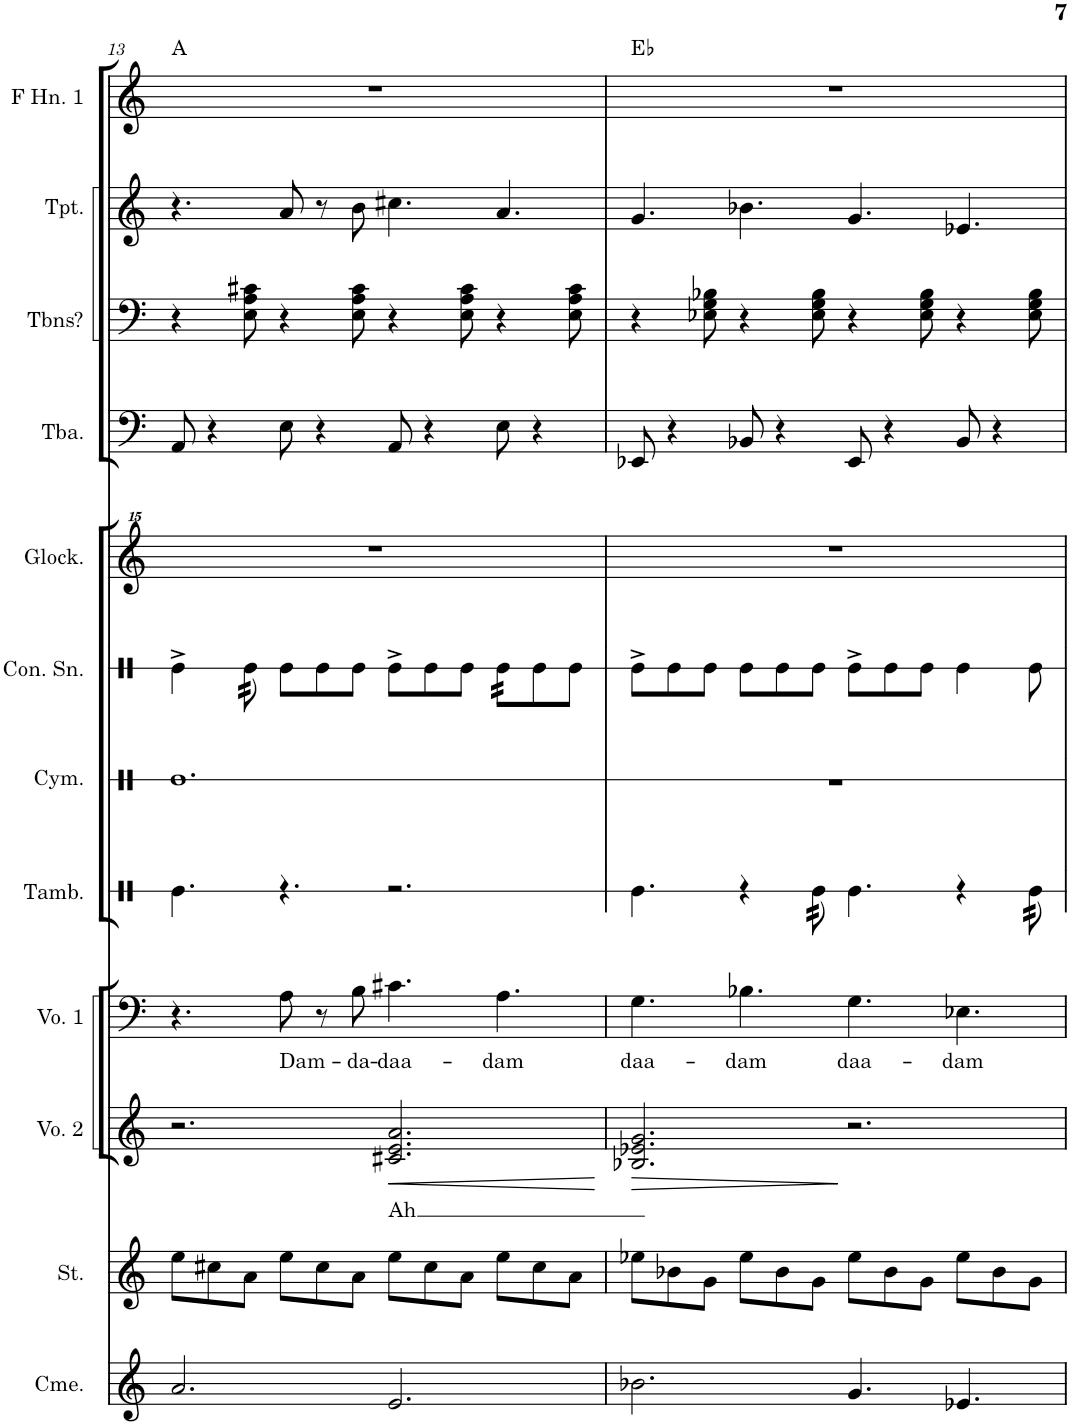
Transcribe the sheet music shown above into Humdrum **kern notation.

**kern	**kern	**kern	**text	**dynam	**kern	**text	**kern	**kern	**kern	**kern	**kern	**kern
*part10	*part9	*part8	*part8	*part8	*part7	*part7	*part6	*part5	*part4	*part3	*part2	*part1
*staff10	*staff9	*staff8	*staff8	*staff8	*staff7	*staff7	*staff6	*staff5	*staff4	*staff3	*staff2	*staff1
*I"Chimes	*I"Strings	*I"Voice 2	*	*	*I"Voice 1	*	*I"Concert Snare Drum	*I"Glockenspiel	*I"Tuba	*I"Trombones?	*I"Trumpet	*I"Horn in F 1
*I'Cme.	*I'St.	*I'Vo. 2	*	*	*I'Vo. 1	*	*I'Con. Sn.	*I'Glock.	*I'Tba.	*I'Tbns?	*I'Tpt.	*
!!LO:PB:g=z
*clefG2	*clefG2	*clefG2	*	*	*clefF4	*	*clefX	*clefG^^2	*clefF4	*clefF4	*clefG2	*clefG2
*	*	*	*	*	*	*	*	*	*	*	*ITrd1c2	*ITrd4c7
*k[]	*k[]	*k[]	*	*	*k[]	*	*k[]	*k[]	*k[]	*k[]	*k[]	*k[]
*M12/8	*M12/8	*M12/8	*	*	*M12/8	*	*M12/8	*M12/8	*M12/8	*M12/8	*M12/8	*M12/8
=13	=13	=13	=13	=13	=13	=13	=13	=13	=13	=13	=13	=13
!	!	!	!	!	!	!	!	!	!	!	!	!LO:TX:a:t=A
2.a/	8ee\L	2.r	.	.	4.r	.	4Re^\	1.r	8AA/	4r	4.r	1.r
.	8cc#X\	.	.	.	.	.	.	.	4r	.	.	.
*	*	*	*	*	*	*	*tremolo	*	*	*	*	*
.	8a\J	.	.	.	.	.	32Re\	.	.	8E\ 8A\ 8c#X\	.	.
.	.	.	.	.	.	.	32Re\	.	.	.	.	.
.	.	.	.	.	.	.	32Re\	.	.	.	.	.
.	.	.	.	.	.	.	32Re\	.	.	.	.	.
*	*	*	*	*	*	*	*Xtremolo	*	*	*	*	*
!	!	!	!	!	!	!LO:LY:b	!	!	!	!	!	!
.	8ee\L	.	.	.	8A\	Dam-	8Re\L	.	8E\	4r	8a/	.
.	8cc#\	.	.	.	8r	.	8Re\	.	4r	.	8r	.
!	!	!	!	!	!	!LO:LY:b	!	!	!	!	!	!
.	8a\J	.	.	.	8B\	-da-	8Re\J	.	.	8E\ 8A\ 8c#\	8b\	.
!	!	!	!LO:LY:b	!LO:HP:b	!	!LO:LY:b	!	!	!	!	!	!
2.e/	8ee\L	2.c#X/ 2.e/ 2.a/	Ah	<	4.c#X\	-daa-	8Re^\L	.	8AA/	4r	4.cc#X\	.
.	8cc#\	.	.	.	.	.	8Re\	.	4r	.	.	.
.	8a\J	.	.	.	.	.	8Re\J	.	.	8E\ 8A\ 8c#\	.	.
!	!	!	!	!	!	!LO:LY:b	!	!	!	!	!	!
*	*	*	*	*	*	*	*tremolo	*	*	*	*	*
.	8ee\L	.	.	.	4.A\	-dam	32Re\LLL	.	8E\	4r	4.a/	.
.	.	.	.	.	.	.	32Re\	.	.	.	.	.
.	.	.	.	.	.	.	32Re\	.	.	.	.	.
.	.	.	.	.	.	.	32Re\	.	.	.	.	.
*	*	*	*	*	*	*	*Xtremolo	*	*	*	*	*
.	8cc#\	.	.	.	.	.	8Re\	.	4r	.	.	.
.	8a\J	.	.	.	.	.	8Re\J	.	.	8E\ 8A\ 8c#\	.	.
.	.	.	.	[	.	.	.	.	.	.	.	.
=14	=14	=14	=14	=14	=14	=14	=14	=14	=14	=14	=14	=14
!	!	!	!	!	!	!	!	!	!	!	!	!LO:TX:a:t=E♭
!	!	!	!	!LO:HP:b	!	!LO:LY:b	!	!	!	!	!	!
2.b-X\	8ee-X\L	2.B-X/ 2.e-X/ 2.g/	.	>	4.G\	daa-	8Re^\L	1.r	8EE-X/	4r	4.g/	1.r
.	8b-X\	.	.	.	.	.	8Re\	.	4r	.	.	.
.	8g\J	.	.	.	.	.	8Re\J	.	.	8E-X\ 8G\ 8B-X\	.	.
!	!	!	!	!	!	!LO:LY:b	!	!	!	!	!	!
.	8ee-\L	.	.	.	4.B-X\	-dam	8Re\L	.	8BB-X/	4r	4.b-X\	.
.	8b-\	.	.	.	.	.	8Re\	.	4r	.	.	.
.	8g\J	.	.	.	.	.	8Re\J	.	.	8E-\ 8G\ 8B-\	.	.
!	!	!	!	!	!	!LO:LY:b	!	!	!	!	!	!
4.g/	8ee-\L	2.r	.	]	4.G\	daa-	8Re^\L	.	8EE-/	4r	4.g/	.
.	8b-\	.	.	.	.	.	8Re\	.	4r	.	.	.
.	8g\J	.	.	.	.	.	8Re\J	.	.	8E-\ 8G\ 8B-\	.	.
!	!	!	!	!	!	!LO:LY:b	!	!	!	!	!	!
4.e-X/	8ee-\L	.	.	.	4.E-X\	-dam	4Re\	.	8BB-/	4r	4.e-X/	.
.	8b-\	.	.	.	.	.	.	.	4r	.	.	.
.	8g\J	.	.	.	.	.	8Re\	.	.	8E-\ 8G\ 8B-\	.	.
=	=	=	=	=	=	=	=	=	=	=	=	=
*-	*-	*-	*-	*-	*-	*-	*-	*-	*-	*-	*-	*-
